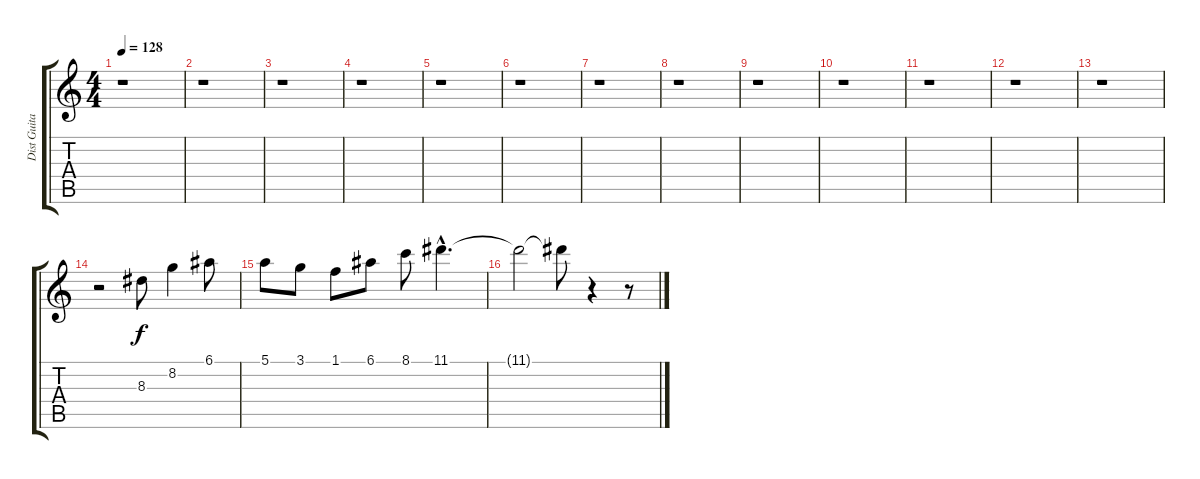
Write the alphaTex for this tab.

\track ("Dist Guitar         " "Dist Guita") {instrument distortionguitar}
\staff {score tabs}
\tuning (E4 B3 G3 D3 A2 E2) {hide}
\ts (4 4)
\tempo 128
\clef g2
\ks c
r.1{dy f} |
r.1 |
r.1 |
r.1 |
r.1 |
r.1 |
r.1 |
r.1 |
r.1 |
r.1 |
r.1 |
r.1 |
r.1 |
r.2 8.3.8 8.2.4 6.1.8 |
5.1.8 3.1.8 1.1.8 6.1.8 8.1.8 11.1{hac}.4{d} |
11.1{t}.2 11.1{t}.8 r.4 r.8
